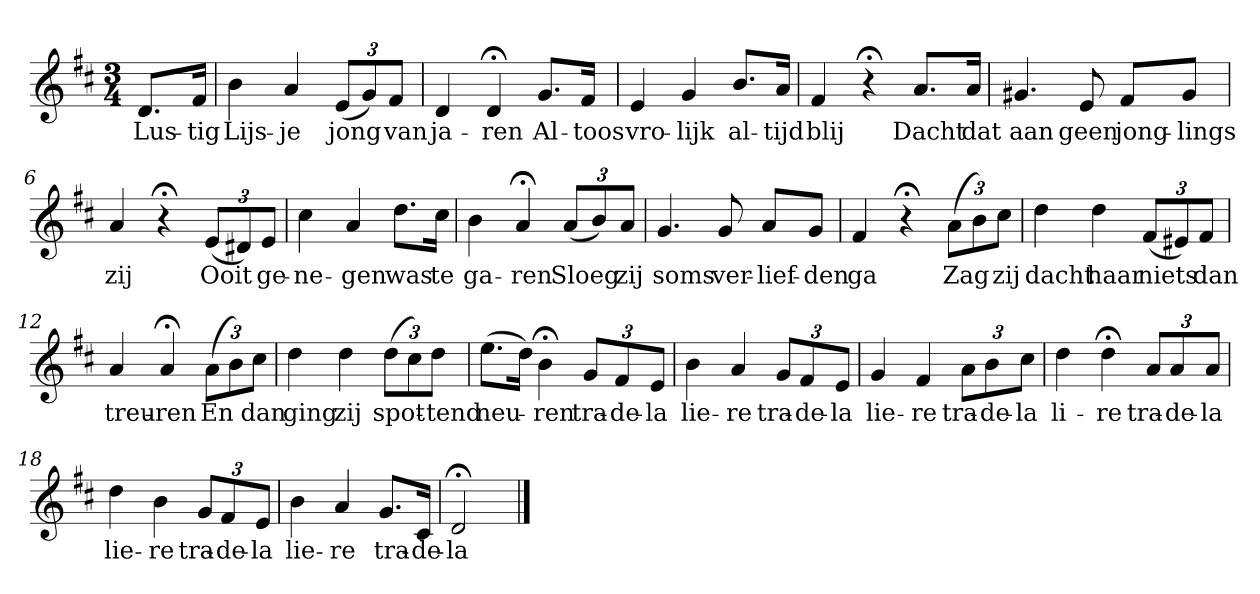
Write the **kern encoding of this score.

**kern	**text
*part1	*part1
*staff1	*staff1
*k[f#c#]	*
*D:	*
*M3/4	*
*MM120	*
=	=
8.dL	Lus-
16f#Jk	-tig
=1	=1
4b	Lijs-
4a	-je
(12eL	jong
12g)	.
12f#J	van
=2	=2
4d	ja-
4d;<	-ren
8.gL	Al-
16f#Jk	-toos
=3	=3
4e	vro-
4g	-lijk
8.bL	al-
16aJk	-tijd
=4	=4
4f#	blij
4r;<	.
8.aL	Dacht
16aJk	dat
=5	=5
4.g#X	aan
8e	geen
8f#L	jong-
8g#J	-lings
=6	=6
4a	zij
4r;<	.
(12eL	Ooit
12d#X)	.
12eJ	ge-
=7	=7
4cc#	-ne-
4a	-gen
8.ddL	was
16cc#Jk	te
=8	=8
4b	ga-
4a;<	-ren
(12aL	Sloeg
12b)	.
12aJ	zij
=9	=9
4.g	soms
8g	ver-
8aL	-lief-
8gJ	-den
=10	=10
4f#	ga
4r;<	.
(12aL	Zag
12b)	.
12cc#J	zij
=11	=11
4dd	dacht
4dd	haar
(12f#L	niets
12e#X)	.
12f#J	dan
=12	=12
4a	treu-
4a;<	-ren
(12aL	En
12b)	.
12cc#J	dan
=13	=13
4dd	ging
4dd	zij
(12ddL	spot-
12cc#)	.
12ddJ	-tend
=14	=14
(8.eeL	neu-
16ddJk)	.
4b;<	-ren
12gL	tra-
12f#	-de-
12eJ	-la
=15	=15
4b	lie-
4a	-re
12gL	tra-
12f#	-de-
12eJ	-la
=16	=16
4g	lie-
4f#	-re
12aL	tra-
12b	-de-
12cc#J	-la
=17	=17
4dd	li-
4dd;<	-re
12aL	tra-
12a	-de-
12aJ	-la
=18	=18
4dd	lie-
4b	-re
12gL	tra-
12f#	-de-
12eJ	-la
=19	=19
4b	lie-
4a	-re
8.gL	tra-
16c#Jk	-de-
=20	=20
2d;<	-la
==	==
*-	*-
